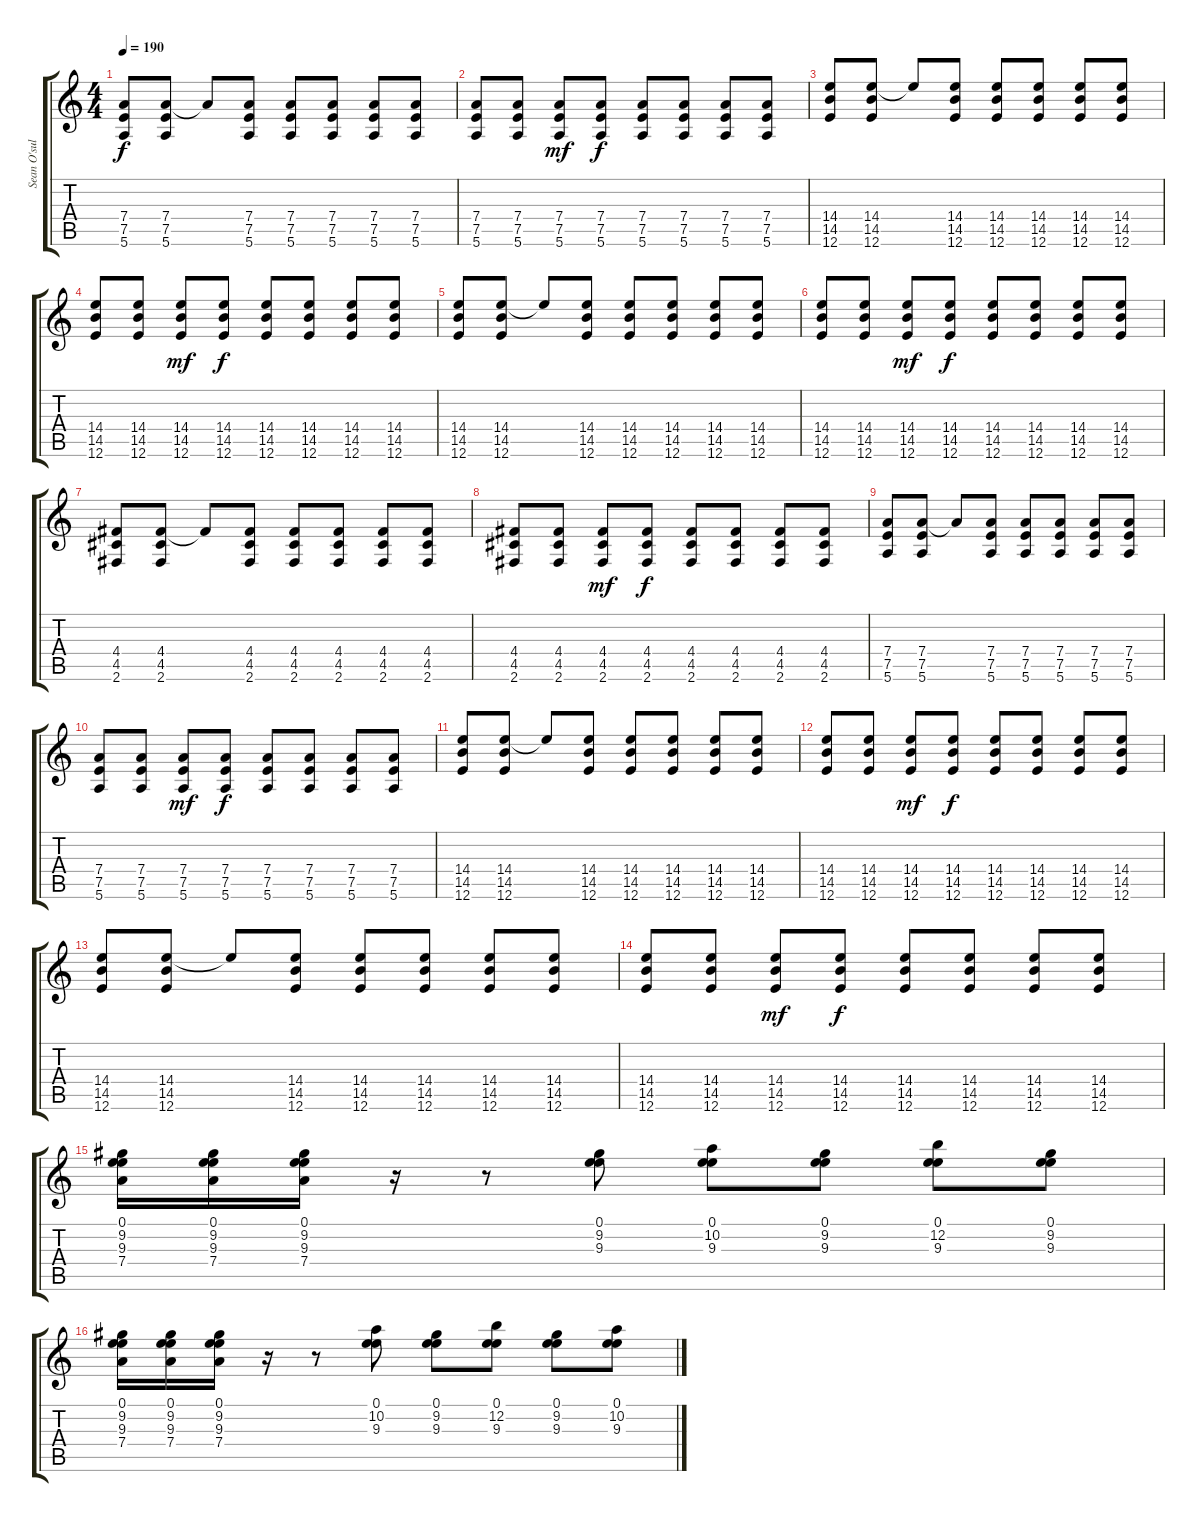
\track ("Sean O'sullivan " "Sean O'sul") {instrument overdrivenguitar}
\staff {score tabs}
\tuning (E4 B3 G3 D3 A2 E2) {hide}
\ts (4 4)
\tempo 190
\clef g2
\ks c
(7.4 7.5 5.6).8{dy f} (7.4 7.5 5.6).8 7.4{t}.8 (7.4 7.5 5.6).8 (7.4 7.5 5.6).8 (7.4 7.5 5.6).8 (7.4 7.5 5.6).8 (7.4 7.5 5.6).8 |
(7.4 7.5 5.6).8 (7.4 7.5 5.6).8 (7.4 7.5 5.6).8{dy mf} (7.4 7.5 5.6).8{dy f} (7.4 7.5 5.6).8 (7.4 7.5 5.6).8 (7.4 7.5 5.6).8 (7.4 7.5 5.6).8 |
(14.4 14.5 12.6).8 (14.4 14.5 12.6).8 14.4{t}.8 (14.4 14.5 12.6).8 (14.4 14.5 12.6).8 (14.4 14.5 12.6).8 (14.4 14.5 12.6).8 (14.4 14.5 12.6).8 |
(14.4 14.5 12.6).8 (14.4 14.5 12.6).8 (14.4 14.5 12.6).8{dy mf} (14.4 14.5 12.6).8{dy f} (14.4 14.5 12.6).8 (14.4 14.5 12.6).8 (14.4 14.5 12.6).8 (14.4 14.5 12.6).8 |
(14.4 14.5 12.6).8 (14.4 14.5 12.6).8 14.4{t}.8 (14.4 14.5 12.6).8 (14.4 14.5 12.6).8 (14.4 14.5 12.6).8 (14.4 14.5 12.6).8 (14.4 14.5 12.6).8 |
(14.4 14.5 12.6).8 (14.4 14.5 12.6).8 (14.4 14.5 12.6).8{dy mf} (14.4 14.5 12.6).8{dy f} (14.4 14.5 12.6).8 (14.4 14.5 12.6).8 (14.4 14.5 12.6).8 (14.4 14.5 12.6).8 |
(4.4 4.5 2.6).8 (4.4 4.5 2.6).8 4.4{t}.8 (4.4 4.5 2.6).8 (4.4 4.5 2.6).8 (4.4 4.5 2.6).8 (4.4 4.5 2.6).8 (4.4 4.5 2.6).8 |
(4.4 4.5 2.6).8 (4.4 4.5 2.6).8 (4.4 4.5 2.6).8{dy mf} (4.4 4.5 2.6).8{dy f} (4.4 4.5 2.6).8 (4.4 4.5 2.6).8 (4.4 4.5 2.6).8 (4.4 4.5 2.6).8 |
(7.4 7.5 5.6).8 (7.4 7.5 5.6).8 7.4{t}.8 (7.4 7.5 5.6).8 (7.4 7.5 5.6).8 (7.4 7.5 5.6).8 (7.4 7.5 5.6).8 (7.4 7.5 5.6).8 |
(7.4 7.5 5.6).8 (7.4 7.5 5.6).8 (7.4 7.5 5.6).8{dy mf} (7.4 7.5 5.6).8{dy f} (7.4 7.5 5.6).8 (7.4 7.5 5.6).8 (7.4 7.5 5.6).8 (7.4 7.5 5.6).8 |
(14.4 14.5 12.6).8 (14.4 14.5 12.6).8 14.4{t}.8 (14.4 14.5 12.6).8 (14.4 14.5 12.6).8 (14.4 14.5 12.6).8 (14.4 14.5 12.6).8 (14.4 14.5 12.6).8 |
(14.4 14.5 12.6).8 (14.4 14.5 12.6).8 (14.4 14.5 12.6).8{dy mf} (14.4 14.5 12.6).8{dy f} (14.4 14.5 12.6).8 (14.4 14.5 12.6).8 (14.4 14.5 12.6).8 (14.4 14.5 12.6).8 |
(14.4 14.5 12.6).8 (14.4 14.5 12.6).8 14.4{t}.8 (14.4 14.5 12.6).8 (14.4 14.5 12.6).8 (14.4 14.5 12.6).8 (14.4 14.5 12.6).8 (14.4 14.5 12.6).8 |
(14.4 14.5 12.6).8 (14.4 14.5 12.6).8 (14.4 14.5 12.6).8{dy mf} (14.4 14.5 12.6).8{dy f} (14.4 14.5 12.6).8 (14.4 14.5 12.6).8 (14.4 14.5 12.6).8 (14.4 14.5 12.6).8 |
(0.1 9.2 9.3 7.4).16 (0.1 9.2 9.3 7.4).16 (0.1 9.2 9.3 7.4).16 r.16 r.8 (0.1 9.2 9.3).8 (0.1 10.2 9.3).8 (0.1 9.2 9.3).8 (0.1 12.2 9.3).8 (0.1 9.2 9.3).8 |
(0.1 9.2 9.3 7.4).16 (0.1 9.2 9.3 7.4).16 (0.1 9.2 9.3 7.4).16 r.16 r.8 (0.1 10.2 9.3).8 (0.1 9.2 9.3).8 (0.1 12.2 9.3).8 (0.1 9.2 9.3).8 (0.1 10.2 9.3).8
